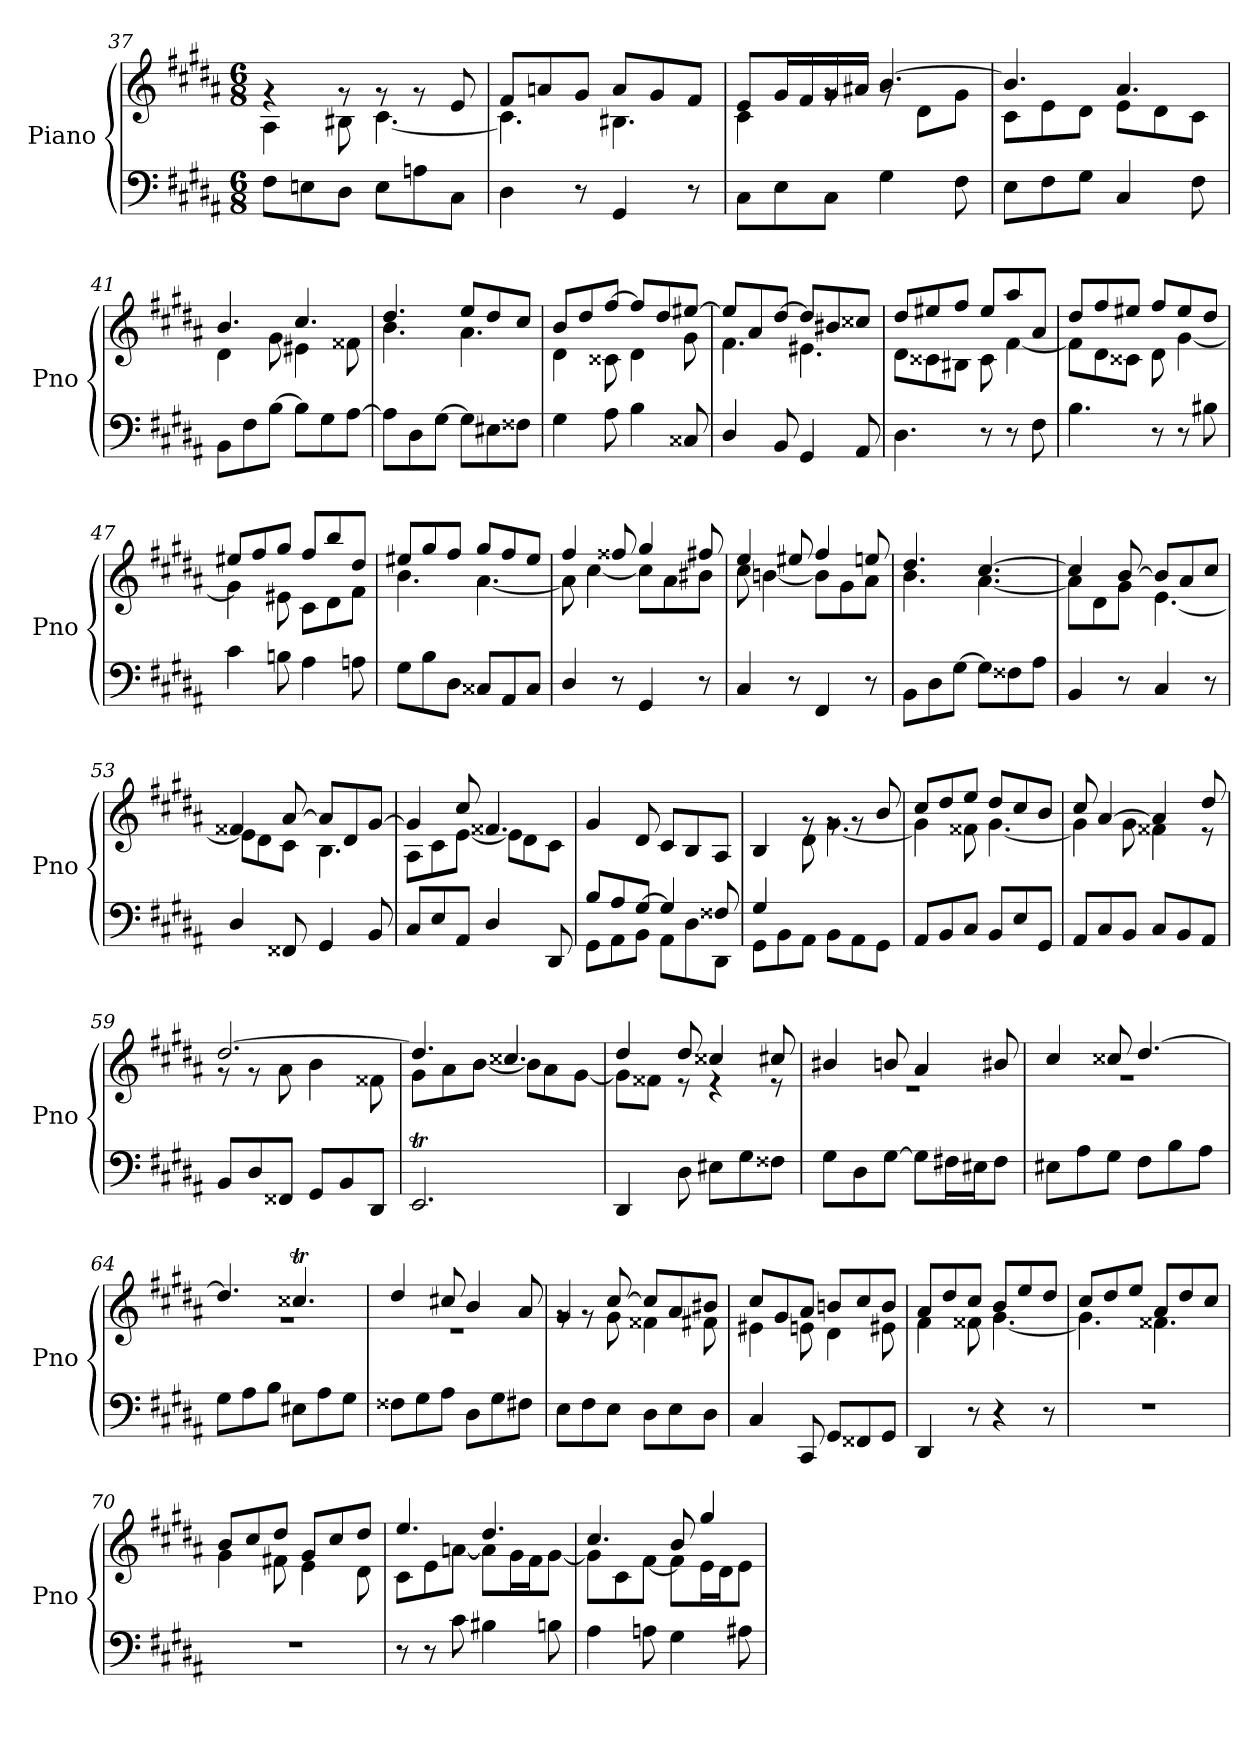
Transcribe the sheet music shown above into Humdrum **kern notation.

**kern	**kern
*part1	*part1
*staff2	*staff1
*I"Piano	*
*I'Pno	*
*clefF4	*clefG2
*k[f#c#g#d#a#]	*k[f#c#g#d#a#]
*M6/8	*M6/8
=37	=37
*	*^
8F#\L	4rg	4A#\
8En\	.	.
8D#\J	8rg	8B#X\
8E\L	8rg	[4.c#\
8An\	8rg	.
8C#\J	8e/	.
=38	=38	=38
4D#\	8f#/L	4.c#\]
.	8an/	.
8r	8g#/J	.
4GG#/	8a/L	4.B#X\
.	8g#/	.
8r	8f#/J	.
!!LO:LB:g=z	!!
=39	=39	=39
8C#\L	8e/L	4c#\
8E\	16g#/L	.
.	16f#/	.
8C#\J	16g#/	8rg
.	16a#X/JJ	.
4G#\	[4.b/	8rg
.	.	8d#\L
8F#\	.	8g#\J
!!LO:LB:g=z	!!
=40	=40	=40
8E\L	4.b/]	8c#\L
8F#\	.	8e\
8G#\J	.	8d#\J
4C#/	4.a#/	8e\L
.	.	8d#\
8F#\	.	8c#\J
=41	=41	=41
8BB\L	4.b/	4d#\
8F#\	.	.
[8B\J	.	8g#\
8B\L]	4.cc#/	4e#X\
8G#\	.	.
[8A#\J	.	8f##X\
=42	=42	=42
8A#\L]	4.dd#/	4.b\
8D#\	.	.
[8G#\J	.	.
8G#\L]	8ee/L	4.a#\
8E#X\	8dd#/	.
8F##X\J	8cc#/J	.
=43	=43	=43
4G#\	8b/L	4d#\
.	8dd#/	.
8A#\	[8ff#/J	8c##X\
4B\	8ff#/L]	4d#\
.	8dd#/	.
8C##X/	[8ee#X/J	8g#\
=44	=44	=44
4D#/	8ee#/L]	4.f#\
.	8a#/	.
8BB/	[8dd#/J	.
4GG#/	8dd#/L]	4.e#X\
.	8b#X/	.
8AA#/	8cc##X/J	.
!!LO:LB:g=z	!!
=45	=45	=45
4.D#\	8dd#/L	8d#\L
.	8ee#X/	8c##X\
.	8ff#/J	8B#X\J
8r	8ee#/L	8c##\
8r	8aa#/	[4f#\
8F#\	8a#/J	.
=46	=46	=46
4.B\	8dd#/L	8f#\L]
.	8ff#/	8d#\
.	8ee#X/J	8c##X\J
8r	8ff#/L	8d#\
8r	8ee#/	[4g#\
8B#X\	8dd#/J	.
=47	=47	=47
4c#\	8ee#X/L	4g#\]
.	8ff#/	.
8Bn\	8gg#/J	8e#X\
4A#\	8ff#/L	8c#\L
.	8bb/	8d#\
8An\	8dd#/J	8f#\J
=48	=48	=48
8G#\L	8ee#X/L	4.b\
8B\	8gg#/	.
8D#\J	8ff#/J	.
8C##X/L	8gg#/L	[4.a#\
8AA#/	8ff#/	.
8C##/J	8ee#/J	.
=49	=49	=49
4D#/	4ff#/	8a#\]
.	.	[4cc#\
8r	8ff##X/	.
4GG#/	4gg#/	8cc#\L]
.	.	8a#\
8r	8ff#X/	8b#X\J
!!LO:LB:g=z	!!
=50	=50	=50
4C#/	4ee/	8cc#\
.	.	[4bn\
8r	8ee#X/	.
4FF#/	4ff#/	8b\L]
.	.	8g#\
8r	8een/	8a#\J
=51	=51	=51
8BB\L	4.dd#/	4.b\
8D#\	.	.
[8G#\J	.	.
8G#\L]	[4.cc#/	[4.a#\
8F##X\	.	.
8A#\J	.	.
=52	=52	=52
4BB/	4cc#/]	8a#\L]
.	.	8d#\
8r	[8b/	8g#\J
4C#/	8b/L]	[4.e\
.	8a#/	.
8r	8cc#/J	.
=53	=53	=53
4D#/	4f##X/	8e\L]
.	.	8d#\
8FF##X/	[8a#/	8c#\J
4GG#/	8a#/L]	4.B\
.	8d#/	.
8BB/	[8g#/J	.
=54	=54	=54
8C#/L	4g#/]	8A#\L
8E/	.	8c#\
8AA#/J	8cc#/	[8e\J
4D#/	4.f##X/	8e\L]
.	.	8d#\
8DD#/	.	8c#\J
*	*v	*v
!!LO:PB:g=z
=55	=55
*^	*
8B/L	8GG#\L	4g#/
8A#/	8AA#\	.
[8G#/J	8BB\J	8d#/
4G#/]	8AA#\L	8c#/L
.	8D#\	8B/
8F##X/	8DD#\J	8A#/J
=56	=56	=56
*	*	*^
4G#/	8GG#\L	4B/	4ryy
.	8BB\	.	.
2ryy	8AA#\J	8rg	8d#\
.	8BB\L	8rg	[4.g#\
.	8AA#\	8rg	.
.	8GG#\J	8b/	.
*v	*v	*	*
=57	=57	=57
8AA#/L	8cc#/L	4g#\]
8BB/	8dd#/	.
8C#/J	8ee/J	8f##X\
8BB/L	8dd#/L	[4.g#\
8E/	8cc#/	.
8GG#/J	8b/J	.
=58	=58	=58
8AA#/L	8cc#/	4g#\]
8C#/	[4a#/	.
8BB/J	.	8g#\
8C#/L	4a#/]	4f##X\
8BB/	.	.
8AA#/J	8dd#/	8r
=59	=59	=59
8BB/L	[2.dd#/	8r
8D#/	.	8r
8FF##X/J	.	8a#\
8GG#/L	.	4b\
8BB/	.	.
8DD#/J	.	8f##X\
!!LO:LB:g=z	!!
=60	=60	=60
2.EET/	4.dd#/]	8g#\L
.	.	8a#\
.	.	[8b\J
.	4.cc##X/	8b\L]
.	.	8a#\
.	.	[8g#\J
!!LO:PB:g=z	!!
=61	=61	=61
4DD#/	4dd#/	8g#\L]
.	.	8f##X\J
8D#\	8dd#/	8r
8E#X\L	4cc##X/	4r
8G#\	.	.
8F##X\J	8cc#X/	8r
=62	=62	=62
8G#\L	4b#X/	2.r
8D#\	.	.
[8G#\J	8bn/	.
8G#\L]	4a#/	.
16F#X\L	.	.
16E#X\J	.	.
8F#\J	8b#X/	.
=63	=63	=63
8E#X\L	4cc#/	2.r
8A#\	.	.
8G#\J	8cc##X/	.
8F#\L	[4.dd#/	.
8B\	.	.
8A#\J	.	.
=64	=64	=64
8G#\L	4.dd#/]	2.r
8A#\	.	.
8B\J	.	.
8E#X\L	4.cc##Xt/	.
8A#\	.	.
8G#\J	.	.
=65	=65	=65
8F##X\L	4dd#/	2.r
8G#\	.	.
8A#\J	8cc#X/	.
8D#\L	4b/	.
8G#\	.	.
8F#X\J	8a#/	.
!!LO:LB:g=z	!!
=66	=66	=66
8E\L	4g#/	8rg
8F#\	.	8rg
8E\J	[8cc#/	8g#\
8D#\L	8cc#/L]	4f##X\
8E\	8a#/	.
8D#\J	8b#X/J	8f#X\
=67	=67	=67
4C#/	8cc#/L	4e#X\
.	8g#/	.
8CC#/	8a#/J	8en\
8GG#/L	8bn/L	4d#\
8FF##X/	8cc#/	.
8GG#/J	8b/J	8e#X\
=68	=68	=68
4DD#/	8a#/L	4f#\
.	8dd#/	.
8r	8cc#/J	8f##X\
4r	8b/L	[4.g#\
.	8ee/	.
8r	8dd#/J	.
=69	=69	=69
2.r	8cc#/L	4.g#\]
.	8dd#/	.
.	8ee/J	.
.	8a#/L	4.f##X\
.	8dd#/	.
.	8cc#/J	.
=70	=70	=70
2.r	8b/L	4g#\
.	8cc#/	.
.	8dd#/J	8f#X\
.	8g#/L	4e\
.	8cc#/	.
.	8dd#/J	8d#\
!!LO:LB:g=z	!!
=71	=71	=71
8r	4.ee/	8c#\L
8r	.	8e\
8c#\	.	[8an\J
4B#X\	4.dd#/	8a\L]
.	.	16g#\L
.	.	16f#\J
8Bn\	.	[8g#\J
=72	=72	=72
4A#\	4.cc#/	8g#\L]
.	.	8c#\
8An\	.	[8f#\J
4G#\	8b/	8f#\L]
.	4gg#/	16e\L
.	.	16d#\J
8A#X\	.	8e\J
*	*v	*v
=	=
*-	*-
